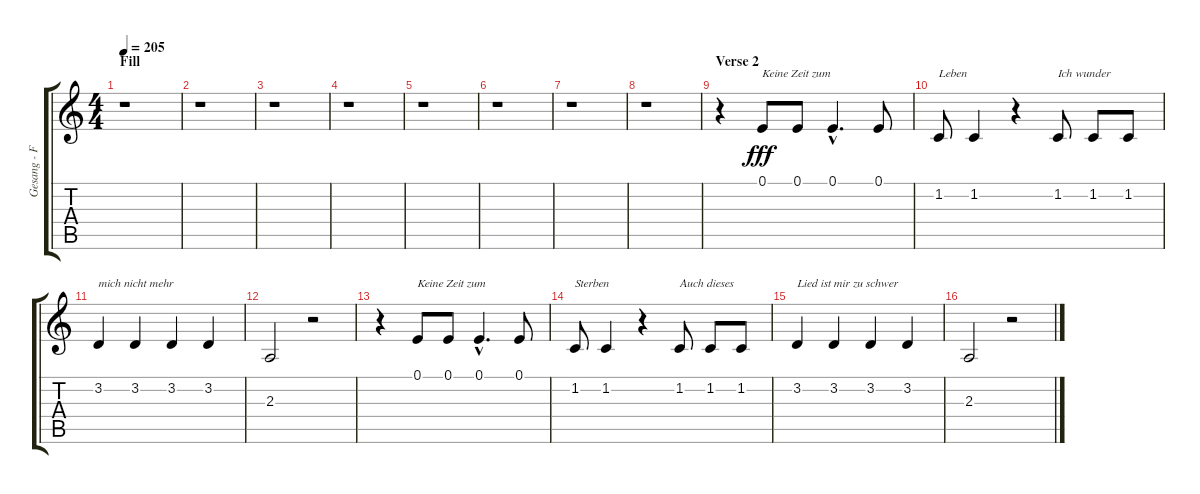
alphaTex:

\track ("Gesang - Farin Urlaub" "Gesang - F") {instrument lead8bassandlead}
\staff {score tabs}
\tuning (E4 B3 G3 D3 A2 E2) {hide}
\ts (4 4)
\section ("" "Fill")
\tempo 205
\clef g2
\ks c
r.1{dy fff} |
r.1 |
r.1 |
r.1 |
r.1 |
r.1 |
r.1 |
r.1 |
\section ("" "Verse 2")
r.4 0.1.8{txt "Keine Zeit zum"} 0.1.8 0.1{hac}.4{d} 0.1.8 |
1.2.8{txt "Leben"} 1.2.4 r.4 1.2.8{txt "Ich wunder"} 1.2.8 1.2.8 |
3.2.4{txt "mich nicht mehr"} 3.2.4 3.2.4 3.2.4 |
2.3.2 r.2 |
r.4 0.1.8{txt "Keine Zeit zum"} 0.1.8 0.1{hac}.4{d} 0.1.8 |
1.2.8{txt "Sterben"} 1.2.4 r.4 1.2.8{txt "Auch dieses"} 1.2.8 1.2.8 |
3.2.4{txt "Lied ist mir zu schwer"} 3.2.4 3.2.4 3.2.4 |
2.3.2 r.2
